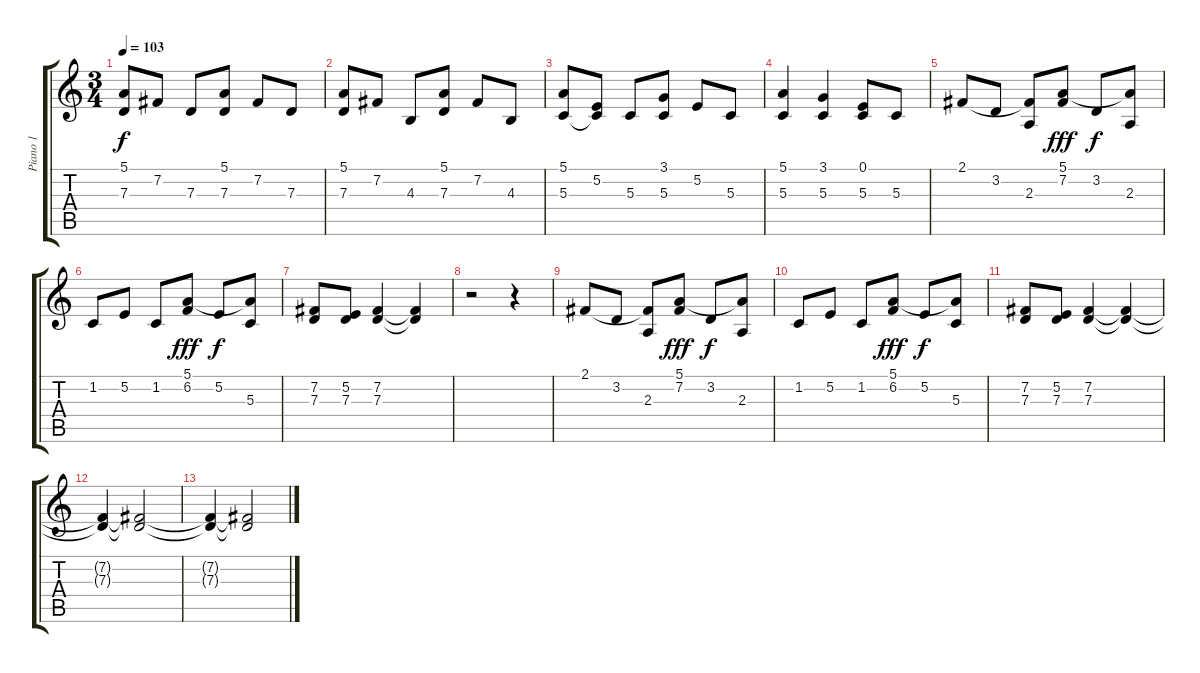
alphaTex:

\track ("Piano 1" "Piano 1") {instrument acousticgrandpiano}
\staff {score tabs}
\tuning (E4 B3 G3 D3 A2 E2) {hide}
\ts (3 4)
\tempo 103
\clef g2
\ks c
(5.1 7.3).8{dy f} 7.2.8 7.3.8 (5.1 7.3).8 7.2.8 7.3.8 |
(5.1 7.3).8 7.2.8 4.3.8 (5.1 7.3).8 7.2.8 4.3.8 |
(5.1 5.3).8 (5.2 5.3{t}).8 5.3.8 (3.1 5.3).8 5.2.8 5.3.8 |
(5.1 5.3).4 (3.1 5.3).4 (0.1 5.3).8 5.3.8 |
2.1.8 3.2.8 (2.1{t} 2.3).8 (5.1 7.2).8{dy fff} 3.2.8{dy f} (5.1{t} 2.3).8 |
1.2.8 5.2.8 1.2.8 (5.1 6.2).8{dy fff} 5.2.8{dy f} (5.1{t} 5.3).8 |
(7.2 7.3).8 (5.2 7.3).8 (7.2 7.3).4 (7.2{t} 7.3{t}).4 |
r.2 r.4 |
2.1.8 3.2.8 (2.1{t} 2.3).8 (5.1 7.2).8{dy fff} 3.2.8{dy f} (5.1{t} 2.3).8 |
1.2.8 5.2.8 1.2.8 (5.1 6.2).8{dy fff} 5.2.8{dy f} (5.1{t} 5.3).8 |
(7.2 7.3).8 (5.2 7.3).8 (7.2 7.3).4 (7.2{t} 7.3{t}).4 |
(7.2{t} 7.3{t}).4 (7.2{t} 7.3{t}).2 |
(7.2{t} 7.3{t}).4 (7.2{t} 7.3{t}).2
